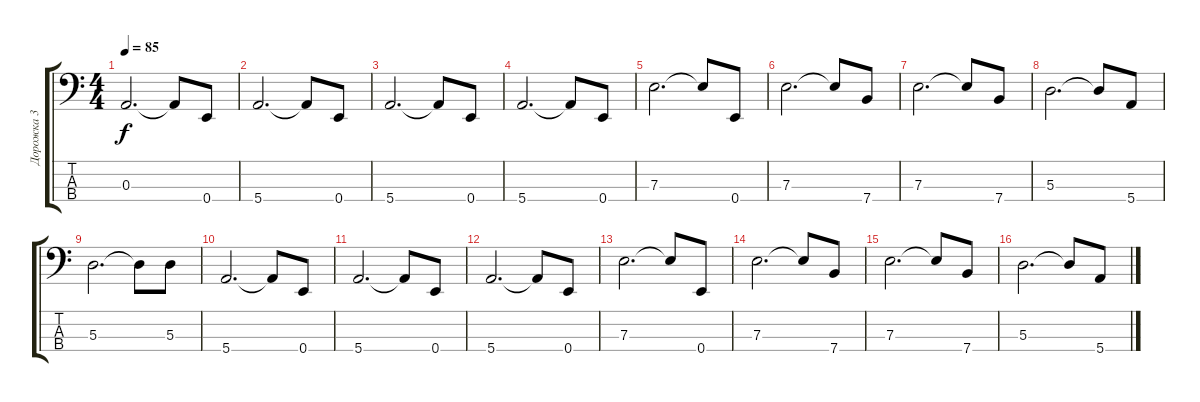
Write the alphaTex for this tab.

\track ("Дорожка 3" "Дорожка 3") {instrument electricbassfinger}
\staff {score tabs}
\tuning (G2 D2 A1 E1) {hide}
\ts (4 4)
\tempo 85
\clef f4
\ks c
0.3.2{d dy f} 0.3{t}.8 0.4.8 |
5.4.2{d} 5.4{t}.8 0.4.8 |
5.4.2{d} 5.4{t}.8 0.4.8 |
5.4.2{d} 5.4{t}.8 0.4.8 |
7.3.2{d} 7.3{t}.8 0.4.8 |
7.3.2{d} 7.3{t}.8 7.4.8 |
7.3.2{d} 7.3{t}.8 7.4.8 |
5.3.2{d} 5.3{t}.8 5.4.8 |
5.3.2{d} 5.3{t}.8 5.3.8 |
5.4.2{d} 5.4{t}.8 0.4.8 |
5.4.2{d} 5.4{t}.8 0.4.8 |
5.4.2{d} 5.4{t}.8 0.4.8 |
7.3.2{d} 7.3{t}.8 0.4.8 |
7.3.2{d} 7.3{t}.8 7.4.8 |
7.3.2{d} 7.3{t}.8 7.4.8 |
5.3.2{d} 5.3{t}.8 5.4.8
